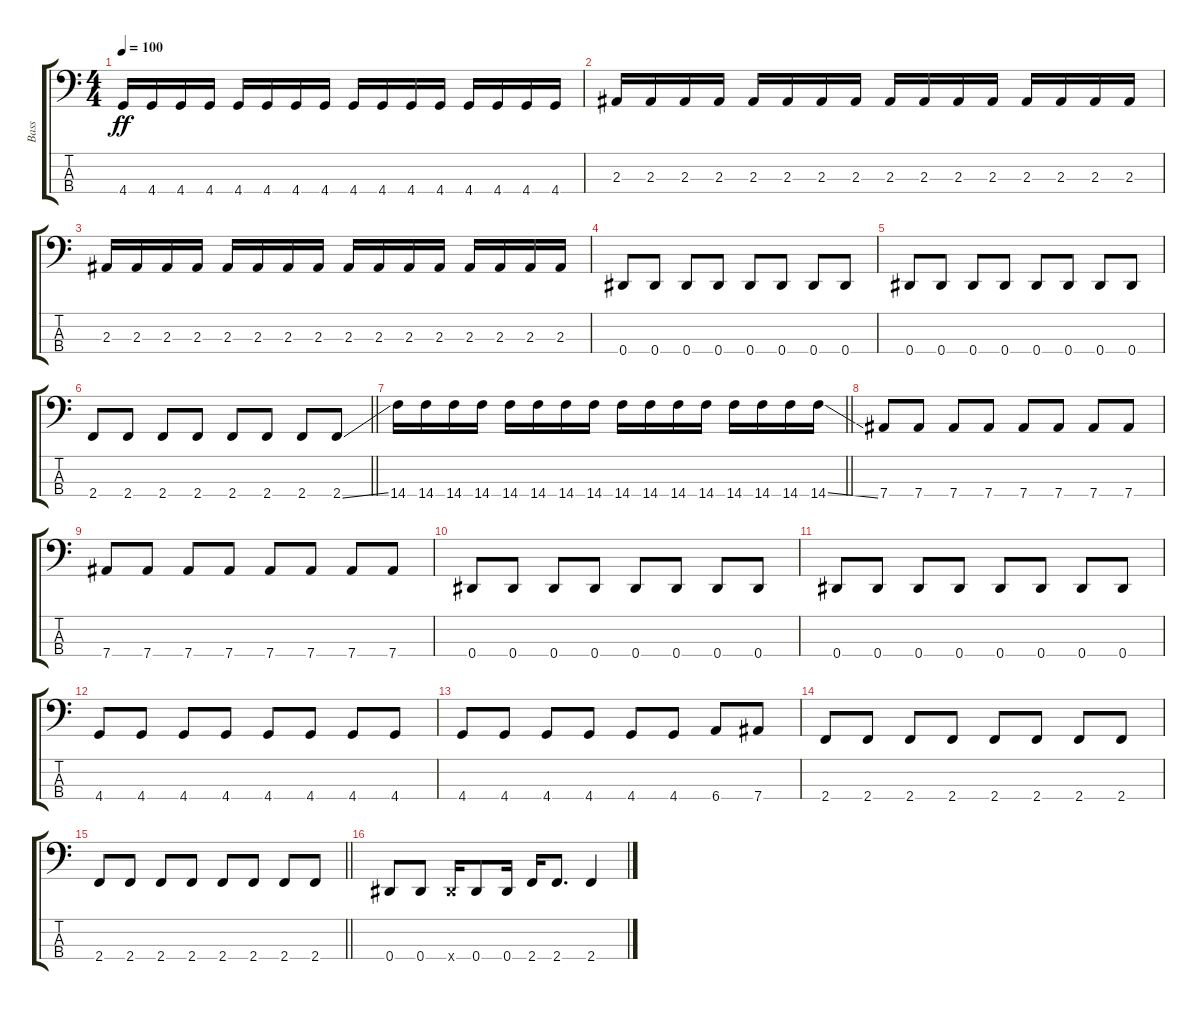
\track ("Bass" "Bass") {instrument electricbassfinger}
\staff {score tabs}
\tuning (Gb2 Db2 Ab1 Eb1) {hide}
\ts (4 4)
\tempo 100
\clef f4
\ks c
4.4.16{dy ff} 4.4.16 4.4.16 4.4.16 4.4.16 4.4.16 4.4.16 4.4.16 4.4.16 4.4.16 4.4.16 4.4.16 4.4.16 4.4.16 4.4.16 4.4.16 |
2.3.16 2.3.16 2.3.16 2.3.16 2.3.16 2.3.16 2.3.16 2.3.16 2.3.16 2.3.16 2.3.16 2.3.16 2.3.16 2.3.16 2.3.16 2.3.16 |
2.3.16 2.3.16 2.3.16 2.3.16 2.3.16 2.3.16 2.3.16 2.3.16 2.3.16 2.3.16 2.3.16 2.3.16 2.3.16 2.3.16 2.3.16 2.3.16 |
0.4.8 0.4.8 0.4.8 0.4.8 0.4.8 0.4.8 0.4.8 0.4.8 |
0.4.8 0.4.8 0.4.8 0.4.8 0.4.8 0.4.8 0.4.8 0.4.8 |
\barLineRight lightlight
2.4.8 2.4.8 2.4.8 2.4.8 2.4.8 2.4.8 2.4.8 2.4{ss}.8 |
\barLineRight lightlight
14.4.16 14.4.16 14.4.16 14.4.16 14.4.16 14.4.16 14.4.16 14.4.16 14.4.16 14.4.16 14.4.16 14.4.16 14.4.16 14.4.16 14.4.16 14.4{ss}.16 |
7.4.8 7.4.8 7.4.8 7.4.8 7.4.8 7.4.8 7.4.8 7.4.8 |
7.4.8 7.4.8 7.4.8 7.4.8 7.4.8 7.4.8 7.4.8 7.4.8 |
0.4.8 0.4.8 0.4.8 0.4.8 0.4.8 0.4.8 0.4.8 0.4.8 |
0.4.8 0.4.8 0.4.8 0.4.8 0.4.8 0.4.8 0.4.8 0.4.8 |
4.4.8 4.4.8 4.4.8 4.4.8 4.4.8 4.4.8 4.4.8 4.4.8 |
4.4.8 4.4.8 4.4.8 4.4.8 4.4.8 4.4.8 6.4.8 7.4.8 |
2.4.8 2.4.8 2.4.8 2.4.8 2.4.8 2.4.8 2.4.8 2.4.8 |
\barLineRight lightlight
2.4.8 2.4.8 2.4.8 2.4.8 2.4.8 2.4.8 2.4.8 2.4.8 |
0.4.8 0.4.8 0.4{x}.16 0.4.8 0.4.16 2.4.16 2.4.8{d} 2.4.4
